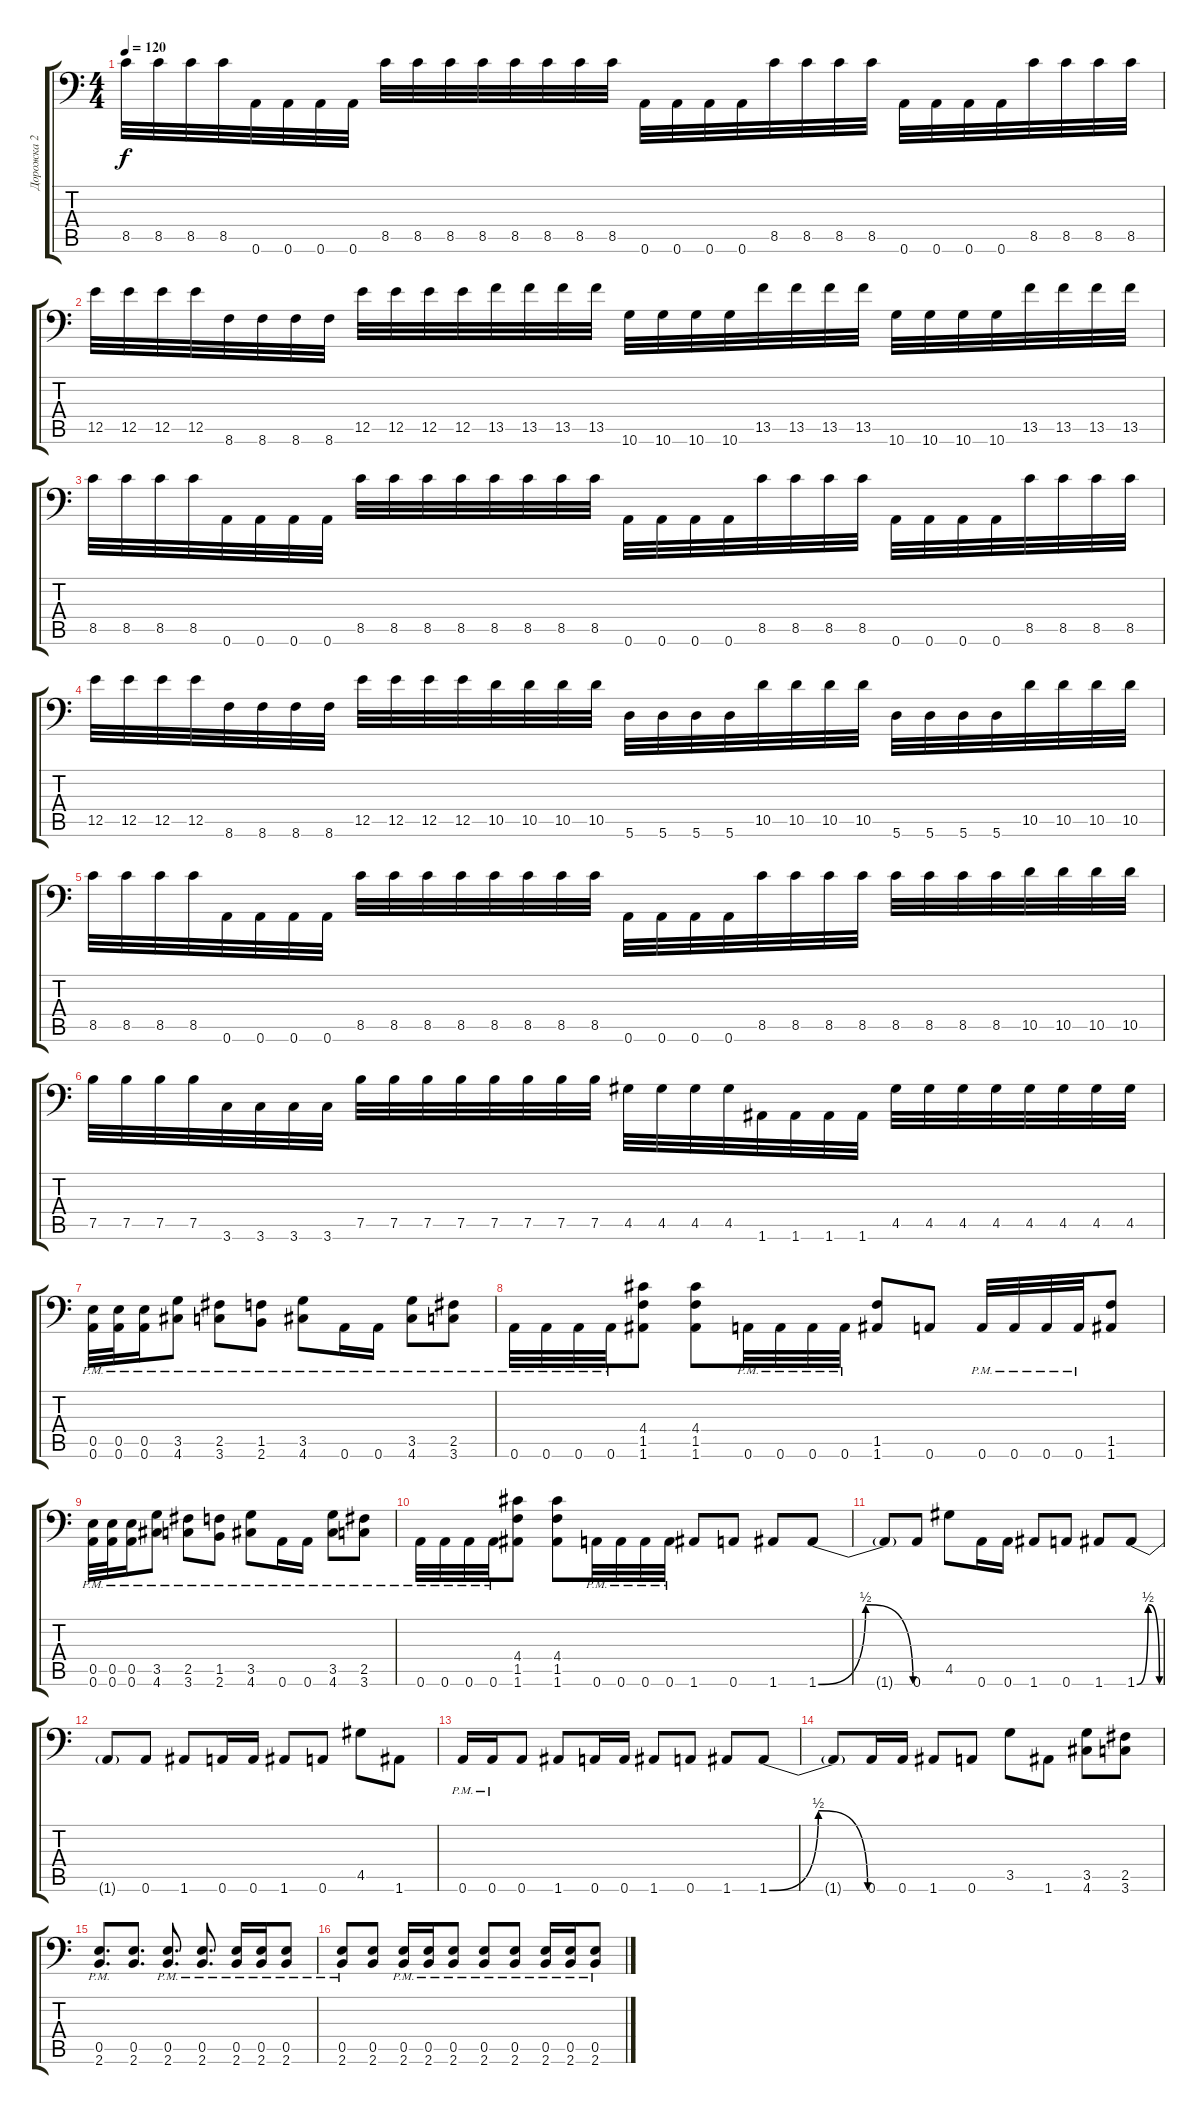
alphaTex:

\track ("Дорожка 2" "Дорожка 2") {instrument distortionguitar}
\staff {score tabs}
\tuning (B3 Gb3 D3 A2 E2 A1) {hide}
\ts (4 4)
\tempo 120
\clef f4
\ks c
8.5.32{dy f} 8.5.32 8.5.32 8.5.32 0.6.32 0.6.32 0.6.32 0.6.32 8.5.32 8.5.32 8.5.32 8.5.32 8.5.32 8.5.32 8.5.32 8.5.32 0.6.32 0.6.32 0.6.32 0.6.32 8.5.32 8.5.32 8.5.32 8.5.32 0.6.32 0.6.32 0.6.32 0.6.32 8.5.32 8.5.32 8.5.32 8.5.32 |
12.5.32 12.5.32 12.5.32 12.5.32 8.6.32 8.6.32 8.6.32 8.6.32 12.5.32 12.5.32 12.5.32 12.5.32 13.5.32 13.5.32 13.5.32 13.5.32 10.6.32 10.6.32 10.6.32 10.6.32 13.5.32 13.5.32 13.5.32 13.5.32 10.6.32 10.6.32 10.6.32 10.6.32 13.5.32 13.5.32 13.5.32 13.5.32 |
8.5.32 8.5.32 8.5.32 8.5.32 0.6.32 0.6.32 0.6.32 0.6.32 8.5.32 8.5.32 8.5.32 8.5.32 8.5.32 8.5.32 8.5.32 8.5.32 0.6.32 0.6.32 0.6.32 0.6.32 8.5.32 8.5.32 8.5.32 8.5.32 0.6.32 0.6.32 0.6.32 0.6.32 8.5.32 8.5.32 8.5.32 8.5.32 |
12.5.32 12.5.32 12.5.32 12.5.32 8.6.32 8.6.32 8.6.32 8.6.32 12.5.32 12.5.32 12.5.32 12.5.32 10.5.32 10.5.32 10.5.32 10.5.32 5.6.32 5.6.32 5.6.32 5.6.32 10.5.32 10.5.32 10.5.32 10.5.32 5.6.32 5.6.32 5.6.32 5.6.32 10.5.32 10.5.32 10.5.32 10.5.32 |
8.5.32 8.5.32 8.5.32 8.5.32 0.6.32 0.6.32 0.6.32 0.6.32 8.5.32 8.5.32 8.5.32 8.5.32 8.5.32 8.5.32 8.5.32 8.5.32 0.6.32 0.6.32 0.6.32 0.6.32 8.5.32 8.5.32 8.5.32 8.5.32 8.5.32 8.5.32 8.5.32 8.5.32 10.5.32 10.5.32 10.5.32 10.5.32 |
7.5.32 7.5.32 7.5.32 7.5.32 3.6.32 3.6.32 3.6.32 3.6.32 7.5.32 7.5.32 7.5.32 7.5.32 7.5.32 7.5.32 7.5.32 7.5.32 4.5.32 4.5.32 4.5.32 4.5.32 1.6.32 1.6.32 1.6.32 1.6.32 4.5.32 4.5.32 4.5.32 4.5.32 4.5.32 4.5.32 4.5.32 4.5.32 |
(0.5{pm} 0.6{pm}).32 (0.5{pm} 0.6{pm}).32 (0.5{pm} 0.6{pm}).16 (3.5{pm} 4.6{pm}).8 (2.5{pm} 3.6{pm}).8 (1.5{pm} 2.6{pm}).8 (3.5{pm} 4.6{pm}).8 0.6{pm}.16 0.6{pm}.16 (3.5{pm} 4.6{pm}).8 (2.5{pm} 3.6{pm}).8 |
0.6{pm}.32 0.6{pm}.32 0.6{pm}.32 0.6{pm}.32 (4.4 1.5 1.6).8 (4.4 1.5 1.6).8 0.6{pm}.32 0.6{pm}.32 0.6{pm}.32 0.6{pm}.32 (1.5 1.6).8 0.6.8 0.6{pm}.32 0.6{pm}.32 0.6{pm}.32 0.6{pm}.32 (1.5 1.6).8 |
(0.5{pm} 0.6{pm}).32 (0.5{pm} 0.6{pm}).32 (0.5{pm} 0.6{pm}).16 (3.5{pm} 4.6{pm}).8 (2.5{pm} 3.6{pm}).8 (1.5{pm} 2.6{pm}).8 (3.5{pm} 4.6{pm}).8 0.6{pm}.16 0.6{pm}.16 (3.5{pm} 4.6{pm}).8 (2.5{pm} 3.6{pm}).8 |
0.6{pm}.32 0.6{pm}.32 0.6{pm}.32 0.6{pm}.32 (4.4 1.5 1.6).8 (4.4 1.5 1.6).8 0.6{pm}.32 0.6{pm}.32 0.6{pm}.32 0.6{pm}.32 1.6.8 0.6.8 1.6.8 1.6{be (bendrelease 0 0 15 2 15 2 60 0)}.8 |
1.6{t}.8 0.6.8 4.5.8 0.6.16 0.6.16 1.6.8 0.6.8 1.6.8 1.6{be (bendrelease 0 0 15 2 15 2 60 0)}.8 |
1.6{t}.8 0.6.8 1.6.8 0.6.16 0.6.16 1.6.8 0.6.8 4.5.8 1.6.8 |
0.6{pm}.16 0.6{pm}.16 0.6.8 1.6.8 0.6.16 0.6.16 1.6.8 0.6.8 1.6.8 1.6{be (bendrelease 0 0 15 2 15 2 60 0)}.8 |
1.6{t}.8 0.6.16 0.6.16 1.6.8 0.6.8 3.5.8 1.6.8 (3.5 4.6).8 (2.5 3.6).8 |
(0.5{pm} 2.6{pm}).8{d} (0.5 2.6).8{d} (0.5{pm} 2.6{pm}).8{d} (0.5{pm} 2.6{pm}).8{d} (0.5{pm} 2.6{pm}).16 (0.5{pm} 2.6{pm}).16 (0.5{pm} 2.6{pm}).8 |
(0.5{pm} 2.6{pm}).8 (0.5 2.6).8 (0.5{pm} 2.6{pm}).16 (0.5{pm} 2.6{pm}).16 (0.5{pm} 2.6{pm}).8 (0.5{pm} 2.6{pm}).8 (0.5{pm} 2.6{pm}).8 (0.5{pm} 2.6{pm}).16 (0.5{pm} 2.6{pm}).16 (0.5{pm} 2.6{pm}).8
